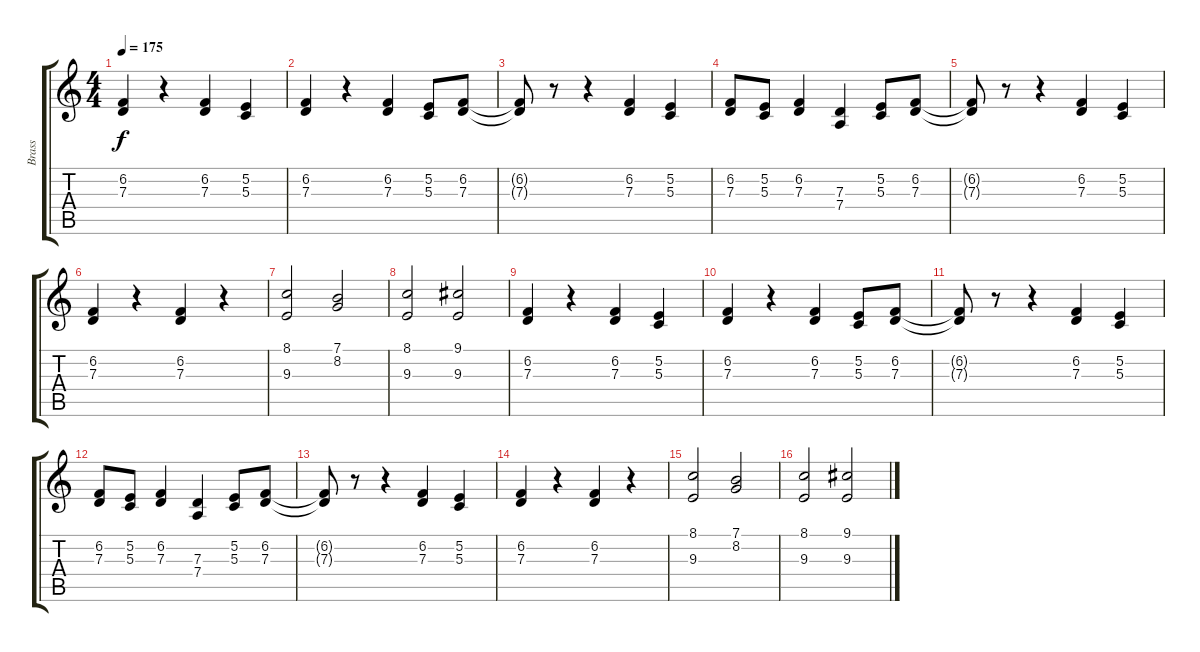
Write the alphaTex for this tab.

\track ("Brass" "Brass") {instrument synthbrass1}
\staff {score tabs}
\tuning (E4 B3 G3 D3 A2 E2) {hide}
\ts (4 4)
\tempo 175
\clef g2
\ks c
(6.2 7.3).4{dy f} r.4 (6.2 7.3).4 (5.2 5.3).4 |
(6.2 7.3).4 r.4 (6.2 7.3).4 (5.2 5.3).8 (6.2 7.3).8 |
(6.2{t} 7.3{t}).8 r.8 r.4 (6.2 7.3).4 (5.2 5.3).4 |
(6.2 7.3).8 (5.2 5.3).8 (6.2 7.3).4 (7.3 7.4).4 (5.2 5.3).8 (6.2 7.3).8 |
(6.2{t} 7.3{t}).8 r.8 r.4 (6.2 7.3).4 (5.2 5.3).4 |
(6.2 7.3).4 r.4 (6.2 7.3).4 r.4 |
(8.1 9.3).2 (7.1 8.2).2 |
(8.1 9.3).2 (9.1 9.3).2 |
(6.2 7.3).4{volume 10} r.4 (6.2 7.3).4 (5.2 5.3).4 |
(6.2 7.3).4 r.4 (6.2 7.3).4 (5.2 5.3).8 (6.2 7.3).8 |
(6.2{t} 7.3{t}).8{volume 7} r.8 r.4 (6.2 7.3).4 (5.2 5.3).4 |
(6.2 7.3).8 (5.2 5.3).8 (6.2 7.3).4 (7.3 7.4).4 (5.2 5.3).8 (6.2 7.3).8 |
(6.2{t} 7.3{t}).8{volume 4} r.8 r.4 (6.2 7.3).4 (5.2 5.3).4 |
(6.2 7.3).4 r.4 (6.2 7.3).4 r.4 |
(8.1 9.3).2{volume 0} (7.1 8.2).2 |
(8.1 9.3).2 (9.1 9.3).2
